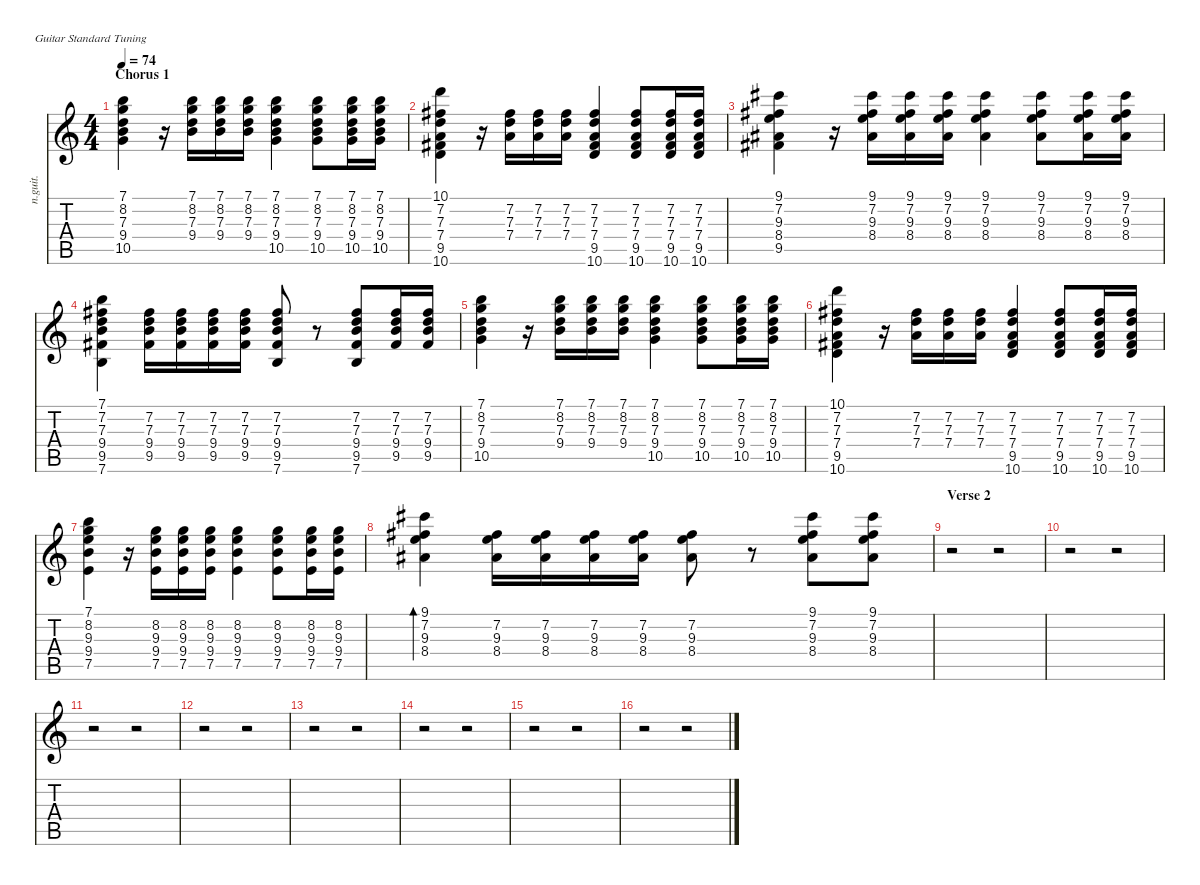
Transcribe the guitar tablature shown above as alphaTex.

\defaultSystemsLayout 4
\hideDynamics
\bracketExtendMode nobrackets
\otherSystemsTrackNameOrientation horizontal
\track ("6-String Acoustic" "n.guit.") {instrument acousticguitarnylon}
\staff {score tabs}
\tuning (E4 B3 G3 D3 A2 E2)
\ts (4 4)
\section ("" "Chorus 1")
\tempo 74
\clef g2
\ks c
(7.1 8.2 7.3 9.4 10.5).4{dy f beam Down} r.16{beam Down} (7.1 8.2 7.3 9.4).16{beam Down} (7.1 8.2 7.3 9.4).16{beam Down} (7.1 8.2 7.3 9.4).16{beam Down} (7.1 8.2 7.3 9.4 10.5).4{beam Down} (7.1 8.2 7.3 9.4 10.5).8{beam Down} (7.1 8.2 7.3 9.4 10.5).16{beam Down} (7.1 8.2 7.3 9.4 10.5).16{beam Down} |
(10.1 7.2{acc #} 7.3 7.4 9.5{acc #} 10.6).4{beam Down} r.16{beam Down} (7.2{acc #} 7.3 7.4).16{beam Down} (7.2{acc #} 7.3 7.4).16{beam Down} (7.2{acc #} 7.3 7.4).16{beam Down} (7.2{acc #} 7.3 7.4 9.5{acc #} 10.6).4{beam Up} (7.2{acc #} 7.3 7.4 9.5{acc #} 10.6).8{beam Up} (7.2{acc #} 7.3 7.4 9.5{acc #} 10.6).16{beam Up} (7.2{acc #} 7.3 7.4 9.5{acc #} 10.6).16{beam Up} |
(9.1{acc #} 7.2{acc #} 9.3 8.4{acc #} 9.5{acc #}).4{beam Down} r.16{beam Down} (9.1{acc #} 7.2{acc #} 9.3 8.4{acc #}).16{beam Down} (9.1{acc #} 7.2{acc #} 9.3 8.4{acc #}).16{beam Down} (9.1{acc #} 7.2{acc #} 9.3 8.4{acc #}).16{beam Down} (9.1{acc #} 7.2{acc #} 9.3 8.4{acc #}).4{beam Down} (9.1{acc #} 7.2{acc #} 9.3 8.4{acc #}).8{beam Down} (9.1{acc #} 7.2{acc #} 9.3 8.4{acc #}).16{beam Down} (9.1{acc #} 7.2{acc #} 9.3 8.4{acc #}).16{beam Down} |
(7.1 7.2{acc #} 7.3 9.4 9.5{acc #} 7.6).4{beam Down} (7.2{acc #} 7.3 9.4 9.5{acc #}).16{beam Down} (7.2{acc #} 7.3 9.4 9.5{acc #}).16{beam Down} (7.2{acc #} 7.3 9.4 9.5{acc #}).16{beam Down} (7.2{acc #} 7.3 9.4 9.5{acc #}).16{beam Down} (7.2{acc #} 7.3 9.4 9.5{acc #} 7.6).8{beam Up} r.8{beam Up} (7.2{acc #} 7.3 9.4 9.5{acc #} 7.6).8{beam Up} (7.2{acc #} 7.3 9.4 9.5{acc #}).16{beam Up} (7.2{acc #} 7.3 9.4 9.5{acc #}).16{beam Up} |
(7.1 8.2 7.3 9.4 10.5).4{beam Down} r.16{beam Down} (7.1 8.2 7.3 9.4).16{beam Down} (7.1 8.2 7.3 9.4).16{beam Down} (7.1 8.2 7.3 9.4).16{beam Down} (7.1 8.2 7.3 9.4 10.5).4{beam Down} (7.1 8.2 7.3 9.4 10.5).8{beam Down} (7.1 8.2 7.3 9.4 10.5).16{beam Down} (7.1 8.2 7.3 9.4 10.5).16{beam Down} |
(10.1 7.2{acc #} 7.3 7.4 9.5{acc #} 10.6).4{beam Down} r.16{beam Down} (7.2{acc #} 7.3 7.4).16{beam Down} (7.2{acc #} 7.3 7.4).16{beam Down} (7.2{acc #} 7.3 7.4).16{beam Down} (7.2{acc #} 7.3 7.4 9.5{acc #} 10.6).4{beam Up} (7.2{acc #} 7.3 7.4 9.5{acc #} 10.6).8{beam Up} (7.2{acc #} 7.3 7.4 9.5{acc #} 10.6).16{beam Up} (7.2{acc #} 7.3 7.4 9.5{acc #} 10.6).16{beam Up} |
(7.1 8.2 9.3 9.4 7.5).4{beam Down} r.16{beam Down} (8.2 9.3 9.4 7.5).16{beam Down} (8.2 9.3 9.4 7.5).16{beam Down} (8.2 9.3 9.4 7.5).16{beam Down} (8.2 9.3 9.4 7.5).4{beam Down} (8.2 9.3 9.4 7.5).8{beam Down} (8.2 9.3 9.4 7.5).16{beam Down} (8.2 9.3 9.4 7.5).16{beam Down} |
(9.1{acc #} 7.2{acc #} 9.3 8.4{acc #}).4{bd 240 beam Down} (7.2{acc #} 9.3 8.4{acc #}).16{beam Down} (7.2{acc #} 9.3 8.4{acc #}).16{beam Down} (7.2{acc #} 9.3 8.4{acc #}).16{beam Down} (7.2{acc #} 9.3 8.4{acc #}).16{beam Down} (7.2{acc #} 9.3 8.4{acc #}).8{beam Down} r.8{beam Down} (9.1{acc #} 7.2{acc #} 9.3 8.4{acc #}).8{beam Down} (9.1{acc #} 7.2{acc #} 9.3 8.4{acc #}).8{beam Down} |
\section ("" "Verse 2")
r.2{beam Down} r.2{beam Down} |
r.2{beam Down} r.2{beam Down} |
r.2{beam Down} r.2{beam Down} |
r.2{beam Down} r.2{beam Down} |
r.2{beam Down} r.2{beam Down} |
r.2{beam Down} r.2{beam Down} |
r.2{beam Down} r.2{beam Down} |
r.2{beam Down} r.2{beam Down}
